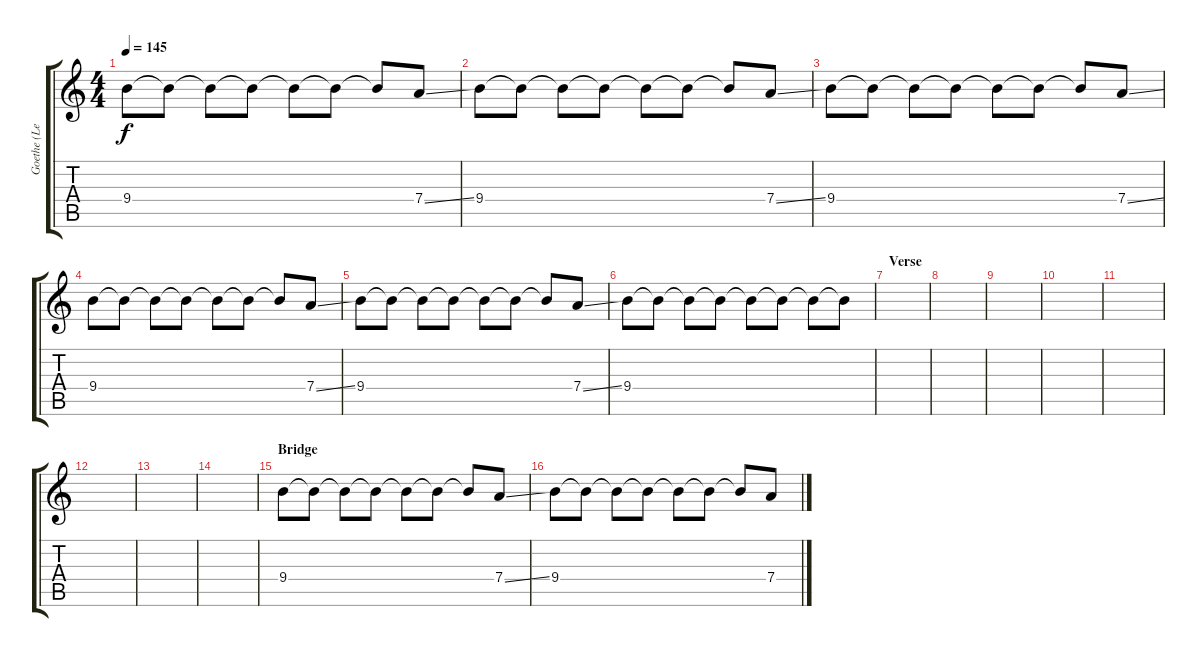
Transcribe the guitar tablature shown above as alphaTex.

\track ("Goethe (Lead)" "Goethe (Le") {instrument distortionguitar}
\staff {score tabs}
\tuning (E4 B3 G3 D3 A2 E2) {hide}
\ts (4 4)
\tempo 145
\clef g2
\ks c
9.4.8{dy f} 9.4{t}.8 9.4{t}.8 9.4{t}.8 9.4{t}.8 9.4{t}.8 9.4{t}.8 7.4{ss}.8 |
9.4.8 9.4{t}.8 9.4{t}.8 9.4{t}.8 9.4{t}.8 9.4{t}.8 9.4{t}.8 7.4{ss}.8 |
9.4.8 9.4{t}.8 9.4{t}.8 9.4{t}.8 9.4{t}.8 9.4{t}.8 9.4{t}.8 7.4{ss}.8 |
9.4.8 9.4{t}.8 9.4{t}.8 9.4{t}.8 9.4{t}.8 9.4{t}.8 9.4{t}.8 7.4{ss}.8 |
9.4.8 9.4{t}.8 9.4{t}.8 9.4{t}.8 9.4{t}.8 9.4{t}.8 9.4{t}.8 7.4{ss}.8 |
9.4.8 9.4{t}.8 9.4{t}.8 9.4{t}.8 9.4{t}.8 9.4{t}.8 9.4{t}.8 9.4{t}.8 |
\section ("" "Verse")
|
|
|
|
|
|
|
|
\section ("" "Bridge")
9.4.8 9.4{t}.8 9.4{t}.8 9.4{t}.8 9.4{t}.8 9.4{t}.8 9.4{t}.8 7.4{ss}.8 |
9.4.8 9.4{t}.8 9.4{t}.8 9.4{t}.8 9.4{t}.8 9.4{t}.8 9.4{t}.8 7.4{ss}.8
